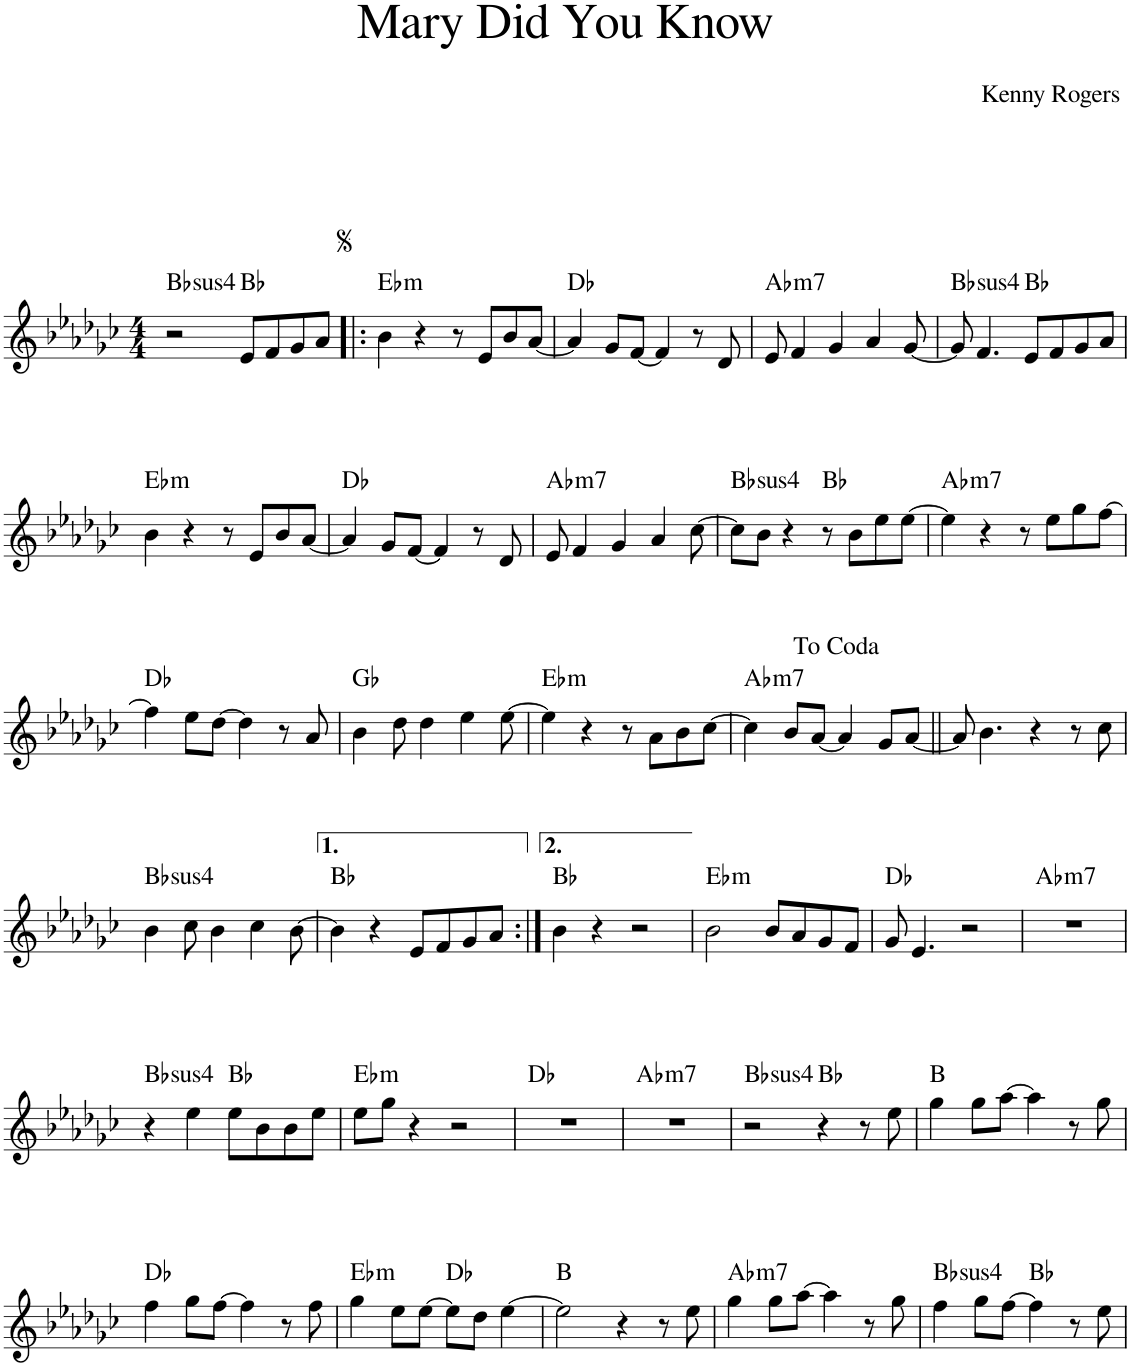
**kern	**harte
*part1	*part1
*staff1	*
*I"Piano	*
*I'Pno.	*
*clefG2	*
*k[b-e-a-d-g-c-]	*
*M4/4	*
=1	=1
!	!LO:H:kt=4
2r	Bb:sus4
8e-/L	Bb:maj
8f/	.
8g-/	.
8a-/J	.
=2!|:	=2!|:
!	!LO:H:kt=m
4b-\	Eb:min
4r	.
8r	.
8e-/L	.
8b-/	.
[8a-/J	.
=3	=3
4a-/]	Db:maj
8g-/L	.
[8f/J	.
4f/]	.
8r	.
8d-/	.
=4	=4
!	!LO:H:kt=m7
8e-/	Ab:min7
4f/	.
4g-/	.
4a-/	.
[8g-/	.
=5	=5
!	!LO:H:kt=4
8g-/]	Bb:sus4
4.f/	.
8e-/L	Bb:maj
8f/	.
8g-/	.
8a-/J	.
!!LO:LB:g=z
=6	=6
!	!LO:H:kt=m
4b-\	Eb:min
4r	.
8r	.
8e-/L	.
8b-/	.
[8a-/J	.
=7	=7
4a-/]	Db:maj
8g-/L	.
[8f/J	.
4f/]	.
8r	.
8d-/	.
=8	=8
!	!LO:H:kt=m7
8e-/	Ab:min7
4f/	.
4g-/	.
4a-/	.
[8cc-\	.
=9	=9
!	!LO:H:kt=4
8cc-\L]	Bb:sus4
8b-\J	.
4r	.
8r	Bb:maj
8b-\L	.
8ee-\	.
[8ee-\J	.
=10	=10
!	!LO:H:kt=m7
4ee-\]	Ab:min7
4r	.
8r	.
8ee-\L	.
8gg-\	.
[8ff\J	.
!!LO:LB:g=z
=11	=11
4ff\]	Db:maj
8ee-\L	.
[8dd-\J	.
4dd-\]	.
8r	.
8a-/	.
=12	=12
4b-\	Gb:maj
8dd-\	.
4dd-\	.
4ee-\	.
[8ee-\	.
=13	=13
!	!LO:H:kt=m
4ee-\]	Eb:min
4r	.
8r	.
8a-\L	.
8b-\	.
[8cc-\J	.
=14	=14
!	!LO:H:kt=m7
4cc-\]	Ab:min7
8b-/L	.
[8a-/J	.
4a-/]	.
8g-/L	.
[8a-/J	.
=15||	=15||
8a-/]	.
4.b-\	.
4r	.
8r	.
8cc-\	.
!!LO:LB:g=z
=16	=16
!	!LO:H:kt=4
4b-\	Bb:sus4
8cc-\	.
4b-\	.
4cc-\	.
[8b-\	.
=17	=17
4b-\]	Bb:maj
4r	.
8e-/L	.
8f/	.
8g-/	.
8a-/J	.
=18:|!	=18:|!
4b-\	Bb:maj
4r	.
2r	.
=19	=19
!	!LO:H:kt=m
2b-\	Eb:min
8b-/L	.
8a-/	.
8g-/	.
8f/J	.
=20	=20
8g-/	Db:maj
4.e-/	.
2r	.
=21	=21
!	!LO:H:kt=m7
1r	Ab:min7
!!LO:LB:g=z
=22	=22
!	!LO:H:kt=4
4r	Bb:sus4
4ee-\	.
8ee-\L	Bb:maj
8b-\	.
8b-\	.
8ee-\J	.
=23	=23
!	!LO:H:kt=m
8ee-\L	Eb:min
8gg-\J	.
4r	.
2r	.
=24	=24
1r	Db:maj
=25	=25
!	!LO:H:kt=m7
1r	Ab:min7
=26	=26
!	!LO:H:kt=4
2r	Bb:sus4
4r	Bb:maj
8r	.
8ee-\	.
=27	=27
4gg-\	B:maj
8gg-\L	.
[8aa-\J	.
4aa-\]	.
8r	.
8gg-\	.
!!LO:LB:g=z
=28	=28
4ff\	Db:maj
8gg-\L	.
[8ff\J	.
4ff\]	.
8r	.
8ff\	.
=29	=29
!	!LO:H:kt=m
4gg-\	Eb:min
8ee-\L	.
[8ee-\J	.
8ee-\L]	Db:maj
8dd-\J	.
[4ee-\	.
=30	=30
2ee-\]	B:maj
4r	.
8r	.
8ee-\	.
=31	=31
!	!LO:H:kt=m7
4gg-\	Ab:min7
8gg-\L	.
[8aa-\J	.
4aa-\]	.
8r	.
8gg-\	.
=32	=32
!	!LO:H:kt=4
4ff\	Bb:sus4
8gg-\L	.
[8ff\J	.
4ff\]	Bb:maj
8r	.
8ee-\	.
=	=
*-	*-
